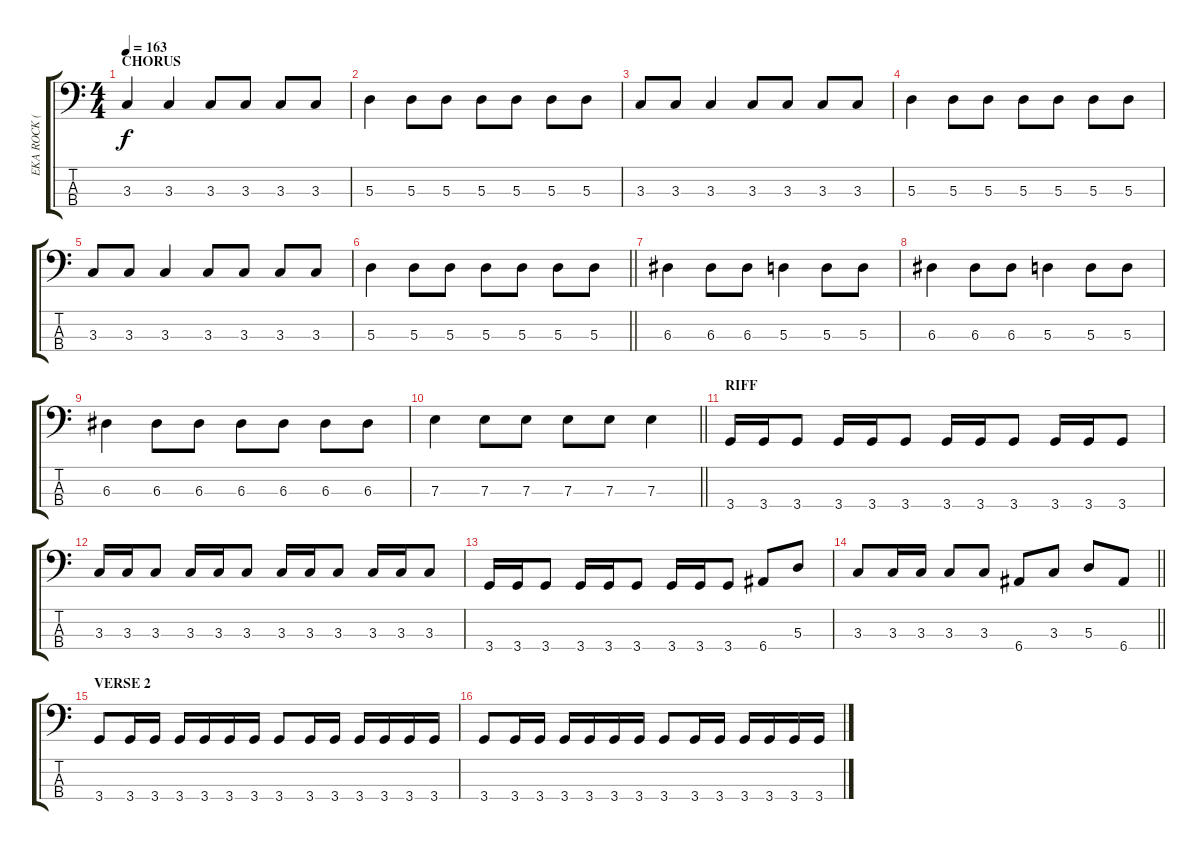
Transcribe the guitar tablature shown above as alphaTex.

\track ("EKA ROCK (BASS)" "EKA ROCK (") {instrument electricbasspick}
\staff {score tabs}
\tuning (G2 D2 A1 E1) {hide}
\ts (4 4)
\section ("" "CHORUS")
\tempo 163
\clef f4
\ks c
3.3.4{dy f} 3.3.4 3.3.8 3.3.8 3.3.8 3.3.8 |
5.3.4 5.3.8 5.3.8 5.3.8 5.3.8 5.3.8 5.3.8 |
3.3.8 3.3.8 3.3.4 3.3.8 3.3.8 3.3.8 3.3.8 |
5.3.4 5.3.8 5.3.8 5.3.8 5.3.8 5.3.8 5.3.8 |
3.3.8 3.3.8 3.3.4 3.3.8 3.3.8 3.3.8 3.3.8 |
\barLineRight lightlight
5.3.4 5.3.8 5.3.8 5.3.8 5.3.8 5.3.8 5.3.8 |
6.3.4 6.3.8 6.3.8 5.3.4 5.3.8 5.3.8 |
6.3.4 6.3.8 6.3.8 5.3.4 5.3.8 5.3.8 |
6.3.4 6.3.8 6.3.8 6.3.8 6.3.8 6.3.8 6.3.8 |
\barLineRight lightlight
7.3.4 7.3.8 7.3.8 7.3.8 7.3.8 7.3.4 |
\section ("" "RIFF")
3.4.16 3.4.16 3.4.8 3.4.16 3.4.16 3.4.8 3.4.16 3.4.16 3.4.8 3.4.16 3.4.16 3.4.8 |
3.3.16 3.3.16 3.3.8 3.3.16 3.3.16 3.3.8 3.3.16 3.3.16 3.3.8 3.3.16 3.3.16 3.3.8 |
3.4.16 3.4.16 3.4.8 3.4.16 3.4.16 3.4.8 3.4.16 3.4.16 3.4.8 6.4.8 5.3.8 |
\barLineRight lightlight
3.3.8 3.3.16 3.3.16 3.3.8 3.3.8 6.4.8 3.3.8 5.3.8 6.4.8 |
\section ("" "VERSE 2")
3.4.8 3.4.16 3.4.16 3.4.16 3.4.16 3.4.16 3.4.16 3.4.8 3.4.16 3.4.16 3.4.16 3.4.16 3.4.16 3.4.16 |
3.4.8 3.4.16 3.4.16 3.4.16 3.4.16 3.4.16 3.4.16 3.4.8 3.4.16 3.4.16 3.4.16 3.4.16 3.4.16 3.4.16
